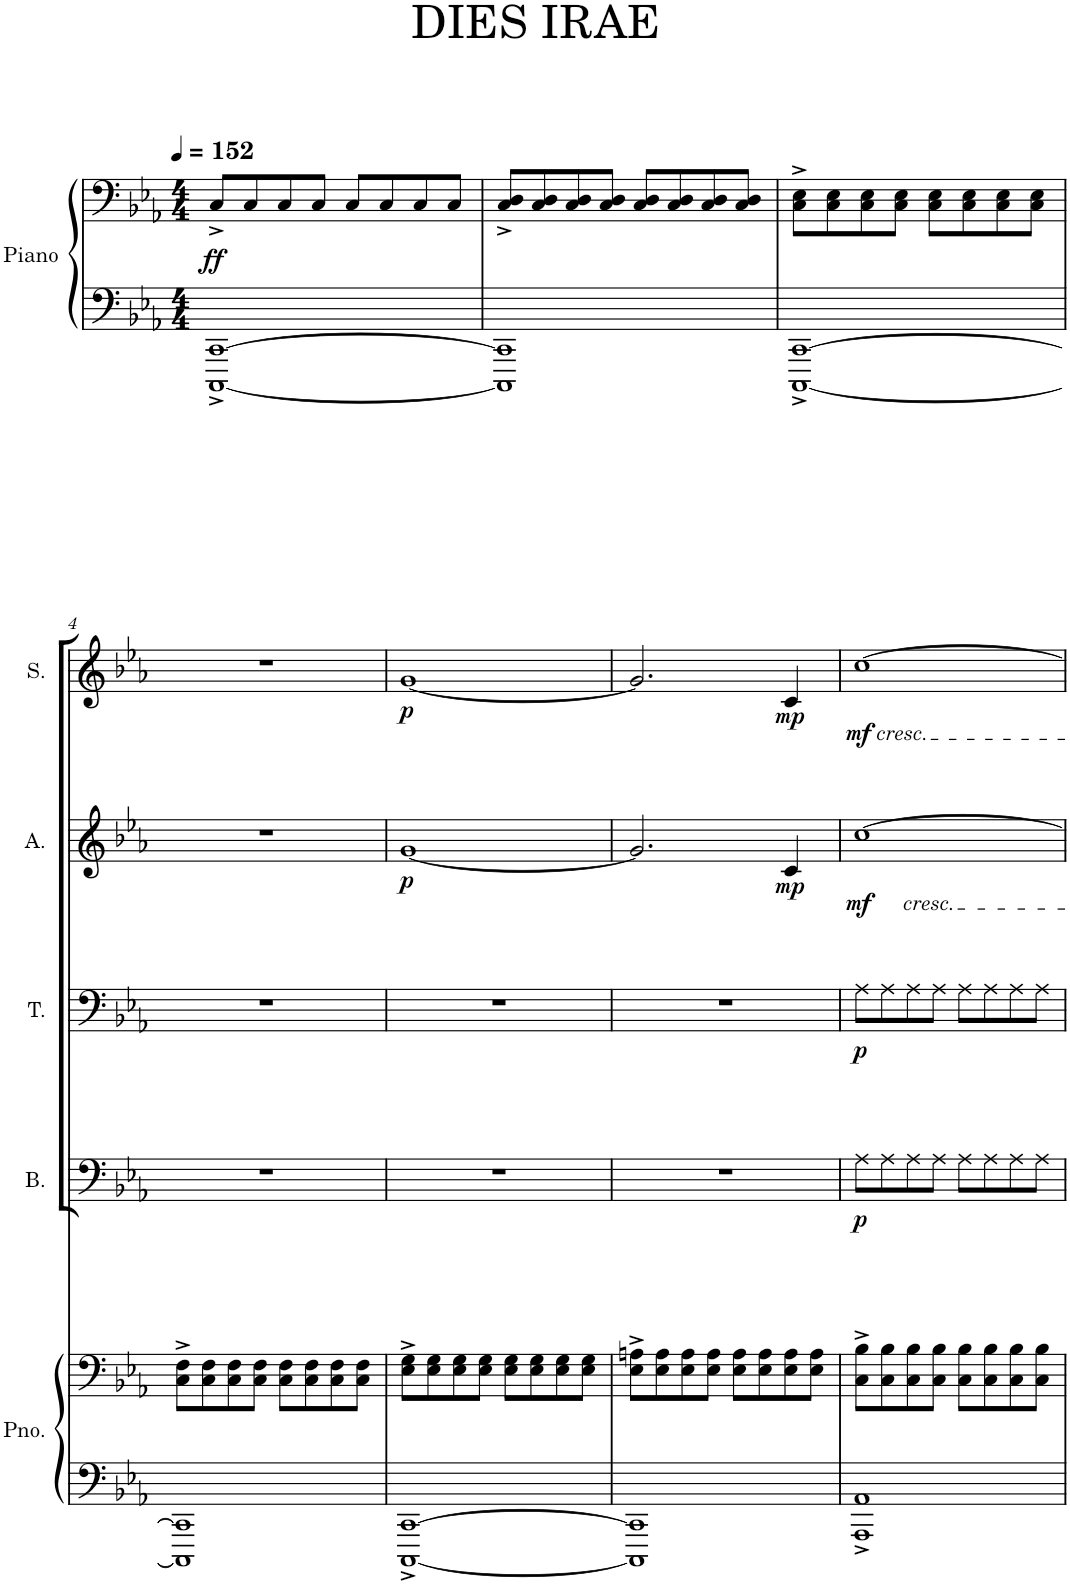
**kern	**kern	**dynam	**kern	**dynam	**kern	**dynam	**kern	**dynam	**kern	**dynam	**kern
*part6	*part6	*part6	*part5	*part5	*part4	*part4	*part3	*part3	*part2	*part2	*part1
*staff7	*staff6	*staff6/7	*staff5	*staff5	*staff4	*staff4	*staff3	*staff3	*staff2	*staff2	*staff1
*I"Piano	*	*	*I"Bass	*	*I"Tenor	*	*I"Alto	*	*I"Soprono	*	*I"small group
*I'Pno.	*	*	*I'B.	*	*I'T.	*	*I'A.	*	*I'S.	*	*I'S.G
*clefF4	*clefF4	*	*clefF4	*	*clefF4	*	*clefG2	*	*clefG2	*	*clefG2
*k[b-e-a-]	*k[b-e-a-]	*	*k[b-e-a-]	*	*k[b-e-a-]	*	*k[b-e-a-]	*	*k[b-e-a-]	*	*k[b-e-a-]
*M4/4	*M4/4	*	*M4/4	*	*M4/4	*	*M4/4	*	*M4/4	*	*M4/4
*MM152	*MM152	*	*MM152	*	*MM152	*	*MM152	*	*MM152	*	*MM152
=1	=1	=1	=1	=1	=1	=1	=1	=1	=1	=1	=1
!	!	!LO:DY:b	!	!	!	!	!	!	!	!	!
[1CCC^ [1CC^	8C^/L	ff	1r	.	1r	.	1r	.	1r	.	1r
.	8C/	.	.	.	.	.	.	.	.	.	.
.	8C/	.	.	.	.	.	.	.	.	.	.
.	8C/J	.	.	.	.	.	.	.	.	.	.
.	8C/L	.	.	.	.	.	.	.	.	.	.
.	8C/	.	.	.	.	.	.	.	.	.	.
.	8C/	.	.	.	.	.	.	.	.	.	.
.	8C/J	.	.	.	.	.	.	.	.	.	.
=2	=2	=2	=2	=2	=2	=2	=2	=2	=2	=2	=2
1CCC] 1CC]	8C/^ 8D/^L	.	1r	.	1r	.	1r	.	1r	.	1r
.	8C/ 8D/	.	.	.	.	.	.	.	.	.	.
.	8C/ 8D/	.	.	.	.	.	.	.	.	.	.
.	8C/ 8D/J	.	.	.	.	.	.	.	.	.	.
.	8C/ 8D/L	.	.	.	.	.	.	.	.	.	.
.	8C/ 8D/	.	.	.	.	.	.	.	.	.	.
.	8C/ 8D/	.	.	.	.	.	.	.	.	.	.
.	8C/ 8D/J	.	.	.	.	.	.	.	.	.	.
=3	=3	=3	=3	=3	=3	=3	=3	=3	=3	=3	=3
[1CCC^ [1CC^	8C\^ 8E-\^L	.	1r	.	1r	.	1r	.	1r	.	1r
.	8C\ 8E-\	.	.	.	.	.	.	.	.	.	.
.	8C\ 8E-\	.	.	.	.	.	.	.	.	.	.
.	8C\ 8E-\J	.	.	.	.	.	.	.	.	.	.
.	8C\ 8E-\L	.	.	.	.	.	.	.	.	.	.
.	8C\ 8E-\	.	.	.	.	.	.	.	.	.	.
.	8C\ 8E-\	.	.	.	.	.	.	.	.	.	.
.	8C\ 8E-\J	.	.	.	.	.	.	.	.	.	.
!!LO:LB:g=z
=4	=4	=4	=4	=4	=4	=4	=4	=4	=4	=4	=4
1CCC] 1CC]	8C\^ 8F\^L	.	1r	.	1r	.	1r	.	1r	.	1r
.	8C\ 8F\	.	.	.	.	.	.	.	.	.	.
.	8C\ 8F\	.	.	.	.	.	.	.	.	.	.
.	8C\ 8F\J	.	.	.	.	.	.	.	.	.	.
.	8C\ 8F\L	.	.	.	.	.	.	.	.	.	.
.	8C\ 8F\	.	.	.	.	.	.	.	.	.	.
.	8C\ 8F\	.	.	.	.	.	.	.	.	.	.
.	8C\ 8F\J	.	.	.	.	.	.	.	.	.	.
=5	=5	=5	=5	=5	=5	=5	=5	=5	=5	=5	=5
!	!	!	!	!	!	!	!	!LO:DY:b	!	!LO:DY:b	!
[1CCC^ [1CC^	8E-\^ 8G\^L	.	1r	.	1r	.	[1g	p	[1g	p	1r
.	8E-\ 8G\	.	.	.	.	.	.	.	.	.	.
.	8E-\ 8G\	.	.	.	.	.	.	.	.	.	.
.	8E-\ 8G\J	.	.	.	.	.	.	.	.	.	.
.	8E-\ 8G\L	.	.	.	.	.	.	.	.	.	.
.	8E-\ 8G\	.	.	.	.	.	.	.	.	.	.
.	8E-\ 8G\	.	.	.	.	.	.	.	.	.	.
.	8E-\ 8G\J	.	.	.	.	.	.	.	.	.	.
=6	=6	=6	=6	=6	=6	=6	=6	=6	=6	=6	=6
1CCC] 1CC]	8E-\^ 8An\^L	.	1r	.	1r	.	2.g/]	.	2.g/]	.	1r
.	8E-\ 8A\	.	.	.	.	.	.	.	.	.	.
.	8E-\ 8A\	.	.	.	.	.	.	.	.	.	.
.	8E-\ 8A\J	.	.	.	.	.	.	.	.	.	.
.	8E-\ 8A\L	.	.	.	.	.	.	.	.	.	.
.	8E-\ 8A\	.	.	.	.	.	.	.	.	.	.
!	!	!	!	!	!	!	!	!LO:DY:b	!	!LO:DY:b	!
.	8E-\ 8A\	.	.	.	.	.	4c/	mp	4c/	mp	.
.	8E-\ 8A\J	.	.	.	.	.	.	.	.	.	.
=7	=7	=7	=7	=7	=7	=7	=7	=7	=7	=7	=7
!	!	!	!	!	!	!	!	!	!LO:TX:b:i:t=cresc.	!	!
!	!	!	!	!	!	!	!LO:TX:b:i:t=cresc.	!	!	!	!
!	!	!	!	!LO:DY:b	!	!LO:DY:b	!	!LO:DY:b	!	!LO:DY:b	!
1AAA-^ 1AA-^	8C\^ 8B-\^L	.	8A-\L	p	8A-\L	p	[1cc	mf	[1cc	mf	1r
.	8C\ 8B-\	.	8A-\	.	8A-\	.	.	.	.	.	.
.	8C\ 8B-\	.	8A-\	.	8A-\	.	.	.	.	.	.
.	8C\ 8B-\J	.	8A-\J	.	8A-\J	.	.	.	.	.	.
.	8C\ 8B-\L	.	8A-\L	.	8A-\L	.	.	.	.	.	.
.	8C\ 8B-\	.	8A-\	.	8A-\	.	.	.	.	.	.
.	8C\ 8B-\	.	8A-\	.	8A-\	.	.	.	.	.	.
.	8C\ 8B-\J	.	8A-\J	.	8A-\J	.	.	.	.	.	.
=	=	=	=	=	=	=	=	=	=	=	=
*-	*-	*-	*-	*-	*-	*-	*-	*-	*-	*-	*-
